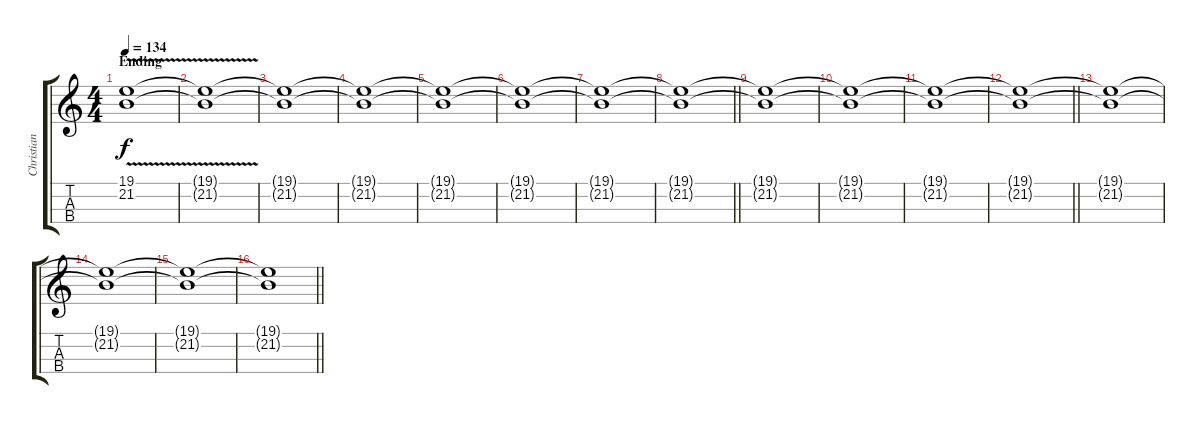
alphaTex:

\track ("Christian McAlhaney" "Christian ") {instrument pad1newage}
\staff {score tabs}
\tuning (A3 D3 G2 C2) {hide}
\ts (4 4)
\section ("" "Ending")
\tempo 134
\clef g2
\ks c
(19.1{v} 21.2{v}).1{dy f volume 6} |
(19.1{t} 21.2{t}).1 |
(19.1{t} 21.2{t}).1 |
(19.1{t} 21.2{t}).1 |
(19.1{t} 21.2{t}).1 |
(19.1{t} 21.2{t}).1 |
(19.1{t} 21.2{t}).1 |
\barLineRight lightlight
(19.1{t} 21.2{t}).1 |
(19.1{t} 21.2{t}).1 |
(19.1{t} 21.2{t}).1 |
(19.1{t} 21.2{t}).1 |
\barLineRight lightlight
(19.1{t} 21.2{t}).1 |
(19.1{t} 21.2{t}).1 |
(19.1{t} 21.2{t}).1 |
(19.1{t} 21.2{t}).1 |
\barLineRight lightlight
(19.1{t} 21.2{t}).1
